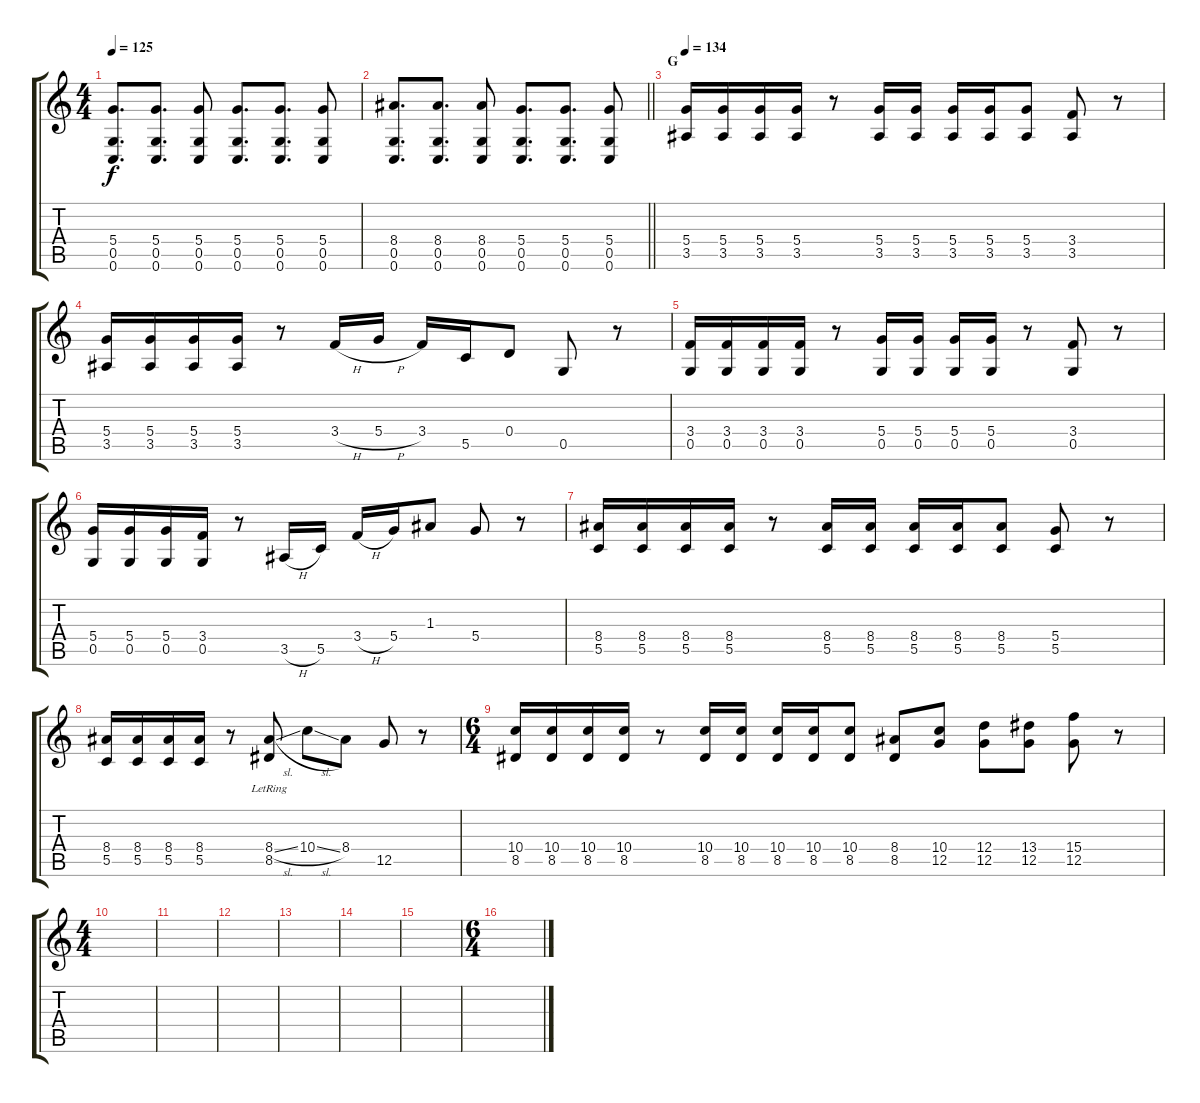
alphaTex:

\track "" {instrument electricguitarmuted}
\staff {score tabs}
\tuning (G4 E4 A3 D3 G2 C2) {hide}
\ts (4 4)
\tempo 125
\clef g2
\ks c
(5.4 0.5 0.6).8{d dy f instrument distortionguitar} (5.4 0.5 0.6).8{d} (5.4 0.5 0.6).8 (5.4 0.5 0.6).8{d} (5.4 0.5 0.6).8{d} (5.4 0.5 0.6).8 |
\barLineRight lightlight
(8.4 0.5 0.6).8{d} (8.4 0.5 0.6).8{d} (8.4 0.5 0.6).8 (5.4 0.5 0.6).8{d} (5.4 0.5 0.6).8{d} (5.4 0.5 0.6).8 |
\section ("" "G")
\tempo 134
(5.4 3.5).16 (5.4 3.5).16 (5.4 3.5).16 (5.4 3.5).16 r.8 (5.4 3.5).16 (5.4 3.5).16 (5.4 3.5).16 (5.4 3.5).16 (5.4 3.5).8 (3.4 3.5).8 r.8 |
(5.4 3.5).16 (5.4 3.5).16 (5.4 3.5).16 (5.4 3.5).16 r.8 3.4{h}.16 5.4{h}.16 3.4.16 5.5.16 0.4.8 0.5.8 r.8 |
(3.4 0.5).16 (3.4 0.5).16 (3.4 0.5).16 (3.4 0.5).16 r.8 (5.4 0.5).16 (5.4 0.5).16 (5.4 0.5).16 (5.4 0.5).16 r.8 (3.4 0.5).8 r.8 |
(5.4 0.5).16 (5.4 0.5).16 (5.4 0.5).16 (3.4 0.5).16 r.8 3.5{h}.16 5.5.16 3.4{h}.16 5.4.16 1.3.8 5.4.8 r.8 |
(8.4 5.5).16 (8.4 5.5).16 (8.4 5.5).16 (8.4 5.5).16 r.8 (8.4 5.5).16 (8.4 5.5).16 (8.4 5.5).16 (8.4 5.5).16 (8.4 5.5).8 (5.4 5.5).8 r.8 |
(8.4 5.5).16 (8.4 5.5).16 (8.4 5.5).16 (8.4 5.5).16 r.8 (8.4{sl} 8.5{lr}).8 10.4{sl}.8 8.4.8 12.5.8 r.8 |
\ts (6 4)
(10.4 8.5).16 (10.4 8.5).16 (10.4 8.5).16 (10.4 8.5).16 r.8 (10.4 8.5).16 (10.4 8.5).16 (10.4 8.5).16 (10.4 8.5).16 (10.4 8.5).8 (8.4 8.5).8 (10.4 12.5).8 (12.4 12.5).8 (13.4 12.5).8 (15.4 12.5).8 r.8 |
\ts (4 4)
|
|
|
|
|
|
\ts (6 4)
